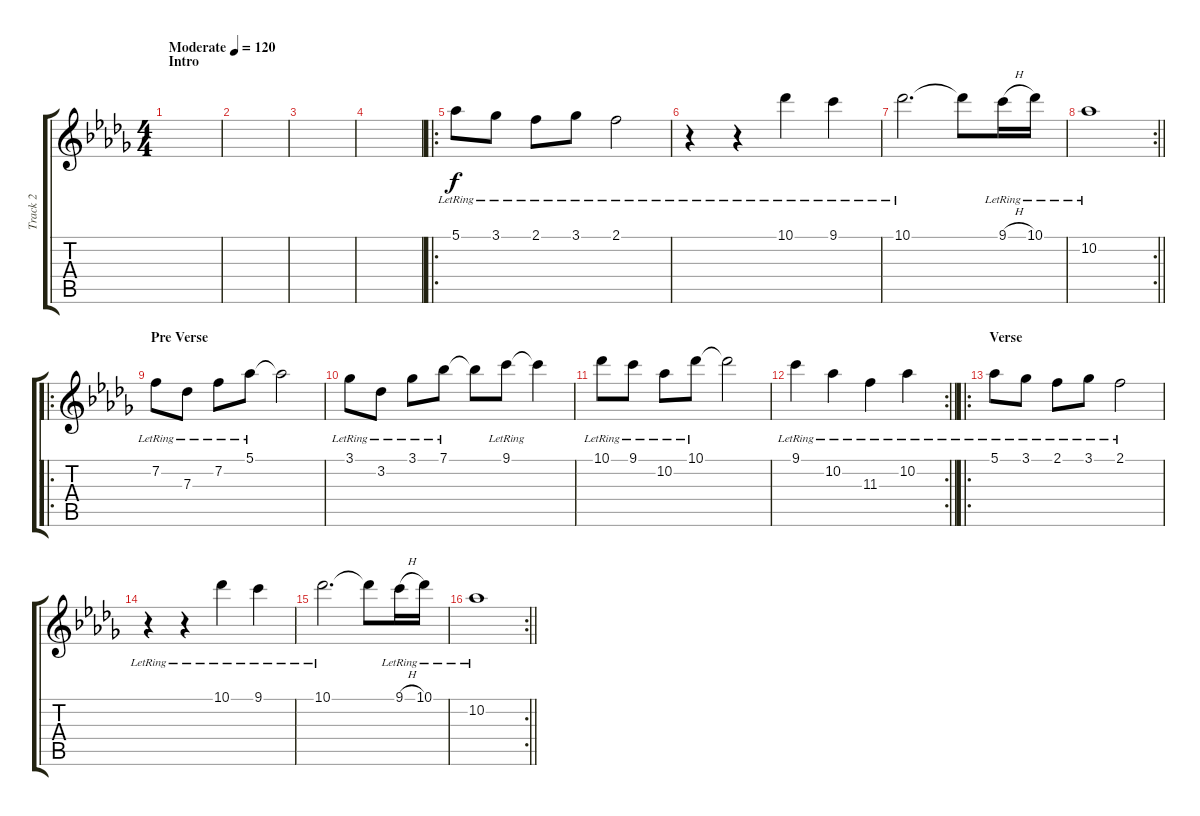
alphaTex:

\track ("Track 2" "Track 2") {instrument acousticguitarsteel}
\staff {score tabs}
\tuning (Eb4 Bb3 Gb3 Db3 Ab2 Db2) {hide}
\ts (4 4)
\section ("" "Intro")
\tempo (120 "Moderate")
\clef g2
\ks db
|
|
|
|
\ro
5.1{lr}.8 3.1{lr}.8 2.1{lr}.8 3.1{lr}.8 2.1{lr}.2 |
r.4 r.4 10.1{lr}.4 9.1{lr}.4 |
10.1{lr}.2{d} 10.1{t}.8 9.1{h lr}.16 10.1{lr}.16 |
\rc 2
\barLineRight lightlight
10.2{lr}.1 |
\ro
\section ("" "Pre Verse")
7.2{lr}.8 7.3{lr}.8 7.2{lr}.8 5.1{lr}.8 5.1{t}.2 |
3.1{lr}.8 3.2{lr}.8 3.1{lr}.8 7.1{lr}.8 7.1{t}.8 9.1{lr}.8 9.1{t}.4 |
10.1{lr}.8 9.1{lr}.8 10.2{lr}.8 10.1{lr}.8 10.1{t}.2 |
\rc 2
\barLineRight lightlight
9.1{lr}.4 10.2{lr}.4 11.3{lr}.4 10.2{lr}.4 |
\ro
\section ("" "Verse")
5.1{lr}.8 3.1{lr}.8 2.1{lr}.8 3.1{lr}.8 2.1{lr}.2 |
r.4 r.4 10.1{lr}.4 9.1{lr}.4 |
10.1{lr}.2{d} 10.1{t}.8 9.1{h lr}.16 10.1{lr}.16 |
\rc 2
\barLineRight lightlight
10.2{lr}.1
